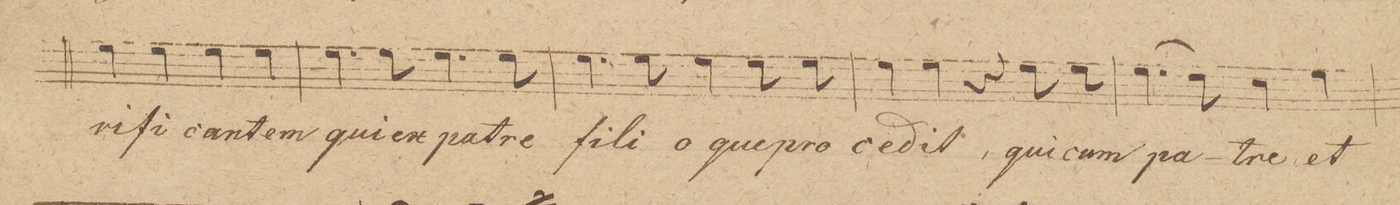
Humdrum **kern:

**kern	**text	**dynam
*I"Baſso 1mo	*	*
*clefF4	*	*
*k[]	*	*
*met(c|)	*	*
*M2/2	*	*
4G\	-vi-	.
4G\	-fi-	.
4G\	-can-	.
4G\	-tem	.
=91	=91	=91
4.G\	qui	.
8G\	ex	.
4G\	pat-	.
4G\	-re	.
=92	=92	=92
4.G\	fi-	.
8G\	-li-	.
4G\	-o-	.
8G\	-que	.
8G\	pro-	.
=93	=93	=93
4G\	-ce-	.
4G\	-dit,	.
4r	.	.
8G\	qui	.
8G\	cum	.
=94	=94	=94
(4.G\	pat-	.
8F\)	.	.
4E\	-re	.
4G\	et	.
=95	=95	=95
*-	*-	*-
